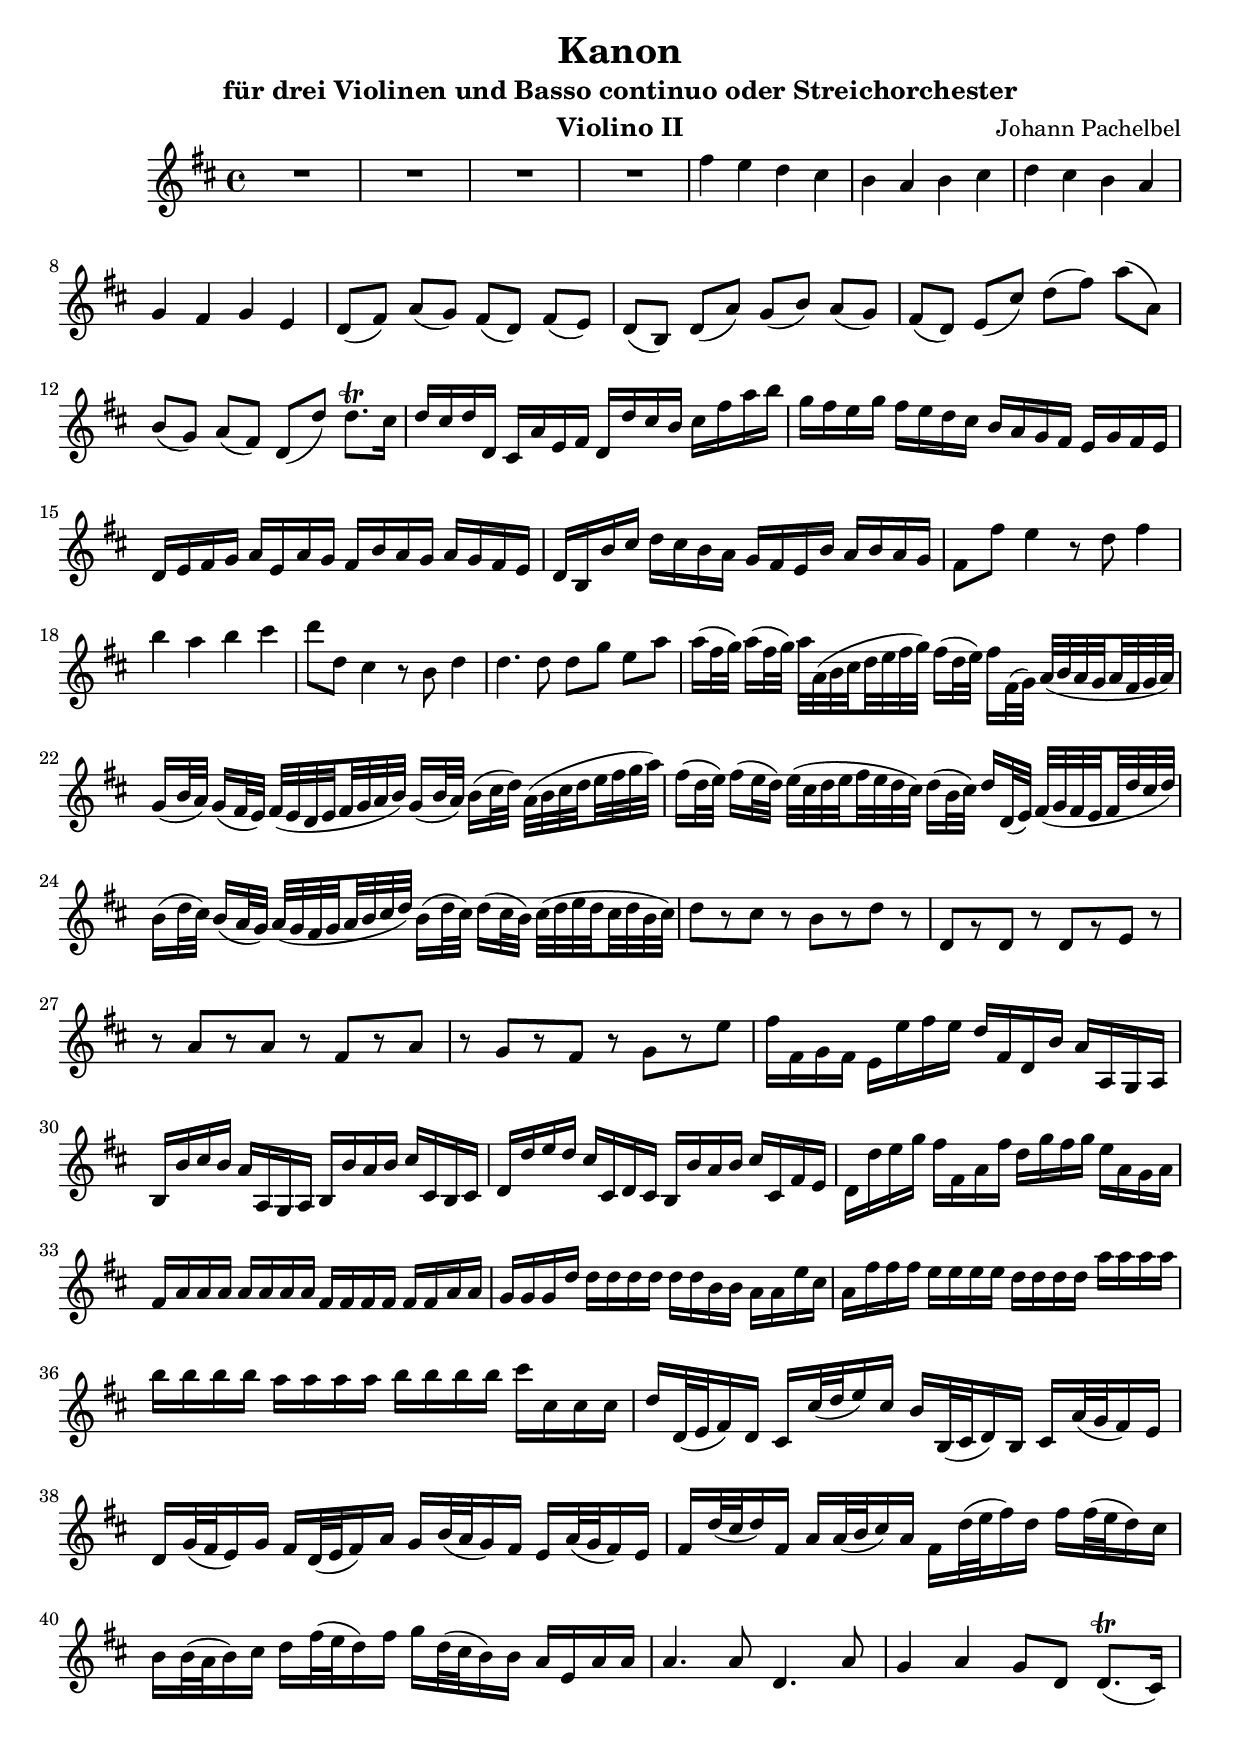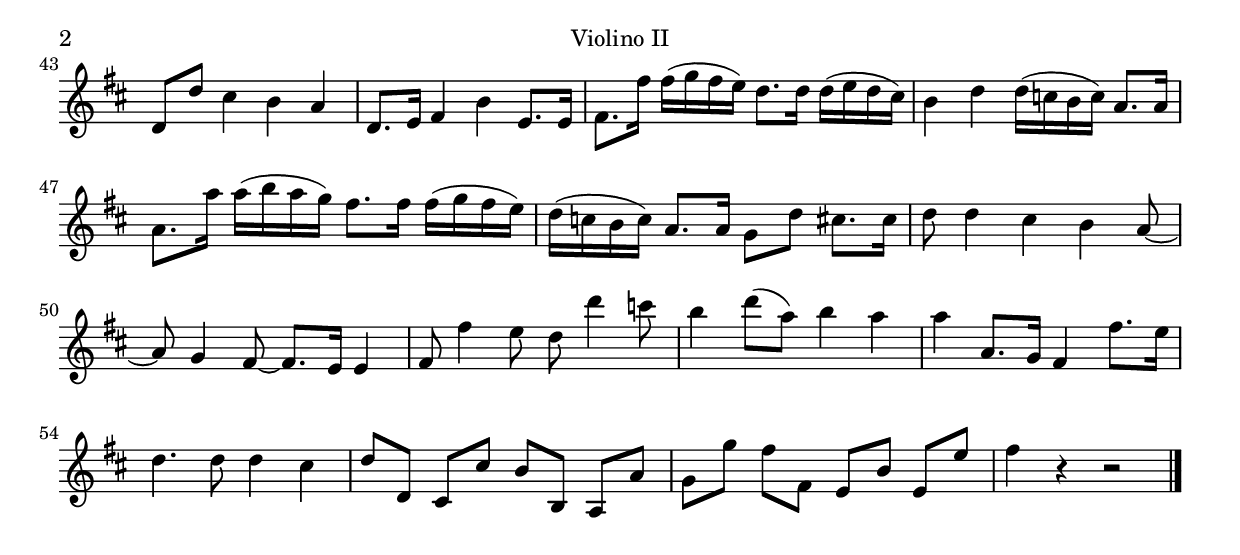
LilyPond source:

\include "../definitions.ily"
common = {
  fis4 e d cis |
  b4 a b cis |
  d4 cis b a |
  g4 fis g e |
  d8( fis) a( g) fis( d) fis( e) |
  d8( b) d( a') g( b) a( g) |
  fis8( d) e( cis') d( fis) a( a,) |
  b8( g) a( fis) d( d') d8.\trill cis16 | % 10
  d16 cis d d, cis a' e fis d d' cis b cis fis a b |
  g16 fis e g fis e d cis b a g fis e g fis e |
  d16 e fis g a e a g fis b a g a g fis e |
  d16 b b' cis d cis b a g fis e b' a b a g |
  fis8 fis' e4 r8 d fis4 |
  b4 a b cis |
  d8 d, cis4 r8 b d4 |
  d4. d8 d g e a |
  \set subdivideBeams = ##t
  \set baseMoment = #(ly:make-moment 1 8)
  \set beatStructure = #'(2 2 2 2)
  a16([ fis32 g)] a16( fis32 g) a a,( b cis d e fis g) fis16([ d32 e)] fis16 fis,32( g) a( b a g a fis g a) |
  g16([ b32 a)] g16([ fis32 e)] fis( e d e fis g a b) g16([ b32 a)] b16( cis32 d) a( b cis d e fis g a) | % 20
  fis16([ d32 e)] fis16( e32 d) e( cis d e fis e d cis) d16([ b32 cis)] d16 d,32( e) fis( g fis e fis d' cis d) |
  b16([ d32 cis)] b16( a32 g) a( g fis g a b cis d) b16([ d32 cis)] d16( cis32 b) cis( d e d cis d b cis) |
  d8[ r cis] r b[ r d] r |
  d,8[ r d] r d[ r e] r |
  r8 a[ r a] r fis[ r a] |
  r8 g[ r fis] r g[ r e'] |
  \set subdivideBeams = ##f
  fis16 fis, g fis e e' fis e d fis, d b' a a, g a |
  b16 b' cis b a a, g a b b' a b cis cis, b cis |
  d16 d' e d cis cis, d cis b b' a b cis cis, fis e |
  d16 d' e g fis fis, a fis' d g fis g e a, g a | % 30
  fis16 a a a a a a a fis fis fis fis fis fis a a |
  g16 g g d' d d d d d d b b a a e' cis |
  a16 fis' fis fis e e e e d d d d a' a a a |
  b16 b b b a a a a b b b b cis cis, cis cis |
  d16 d,32( e fis16) d cis cis'32( d e16) cis b b,32( cis d16) b cis a'32( g fis16) e |
  d16 g32( fis e16) g fis d32( e fis16) a g b32( a g16) fis e a32( g fis16) e |
  fis16 d'32( cis d16) fis, a a32( b cis16) a fis d'32( e fis16) d fis fis32( e d16) cis |
  b16 b32( a b16) cis d fis32( e d16) fis g d32( cis b16) b a e a a |
  a4. a8 d,4. a'8 |
  g4 a g8 d d8.(\trill cis16) | % 40
  d8 d' cis4 b a |
  d,8. e16 fis4 b e,8. e16 |
  fis8. fis'16 fis( g fis e) d8. d16 d( e d cis) |
  b4 d d16( c b c) a8. a16 |
  a8. a'16 a( b a g) fis8. fis16 fis( g fis e) |
  d16( c b c) a8. a16 g8 d' cis8. cis16 |
  d8 d4 cis b a8~ |
  a8 g4 fis8~ fis8. e16 e4 |
  fis8 fis'4 e8 d d'4 c8 |
  b4 d8( a) b4 a | % 50
  a a,8. g16 fis4 fis'8. e16 |
  d4. d8 d4 cis |
}

violinTwo = \new Staff \relative c'' {
  \tag #'instrumentName {
    \set Staff.instrumentName = \vnIILN
    \set Staff.shortInstrumentName = \vnIISN
  }
  \set Staff.midiInstrument = \vnMN
  \time 4/4
  \set Timing.beamExceptions = #'()
  \key d \major

  R1*4
  \common
  {
    d8 d, cis cis' b b, a a' |
    g g' fis fis, e b' e, e' |
    fis4 r r2 \bar "|."
  }
}


\paper {
  check-consistency = ##t
}
\header {
  title = \title
  subtitle = \subtitle
  composer = \composer
  instrument = \vnIILN
}
\score {
  \removeWithTag #'instrumentName
  \violinTwo
  \midi {
    \tempo 4 = 63
  }
  \layout { }
}

